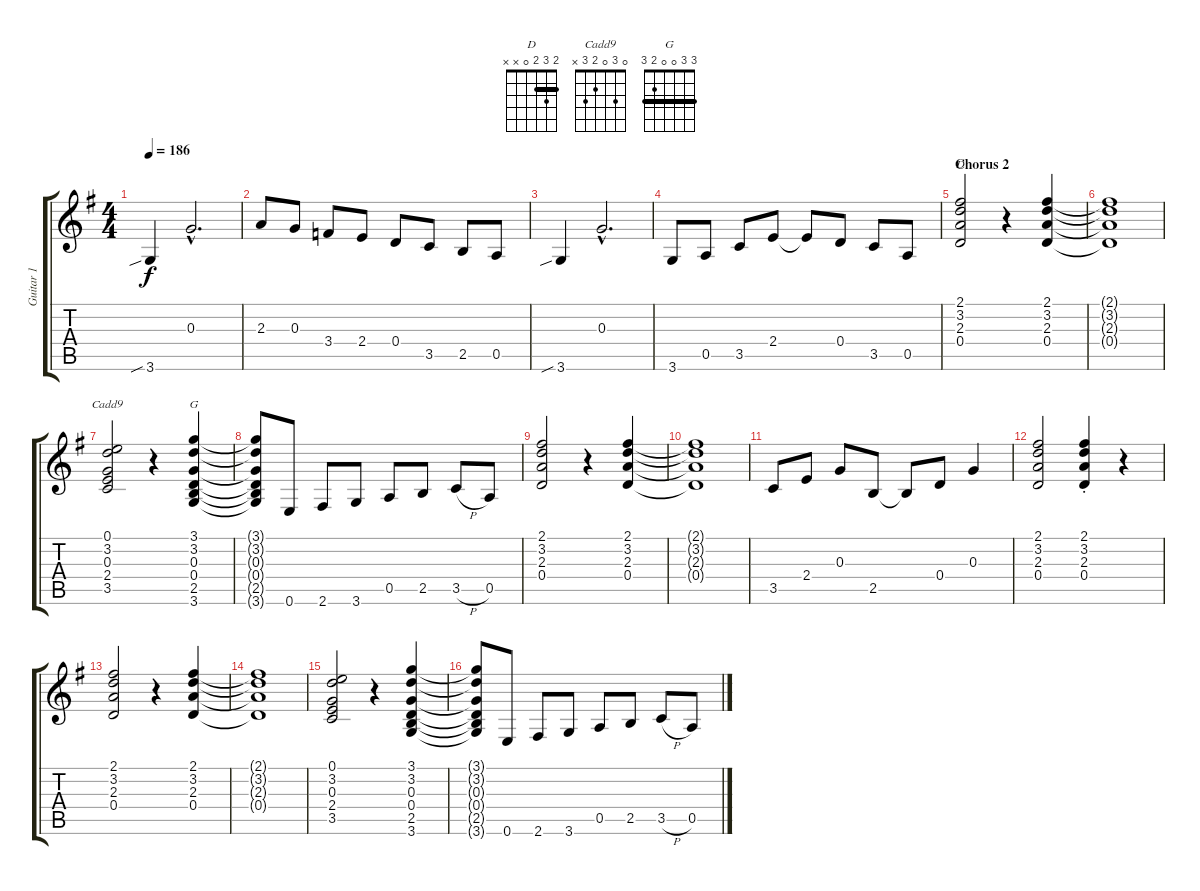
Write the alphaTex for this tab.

\track ("Guitar 1" "Guitar 1") {instrument electricguitarmuted}
\staff {score tabs}
\tuning (E4 B3 G3 D3 A2 E2) {hide}
\chord ("D" 2 3 2 0 x x) {barre 2}
\chord ("Cadd9" 0 3 0 2 3 x)
\chord ("G" 3 3 0 0 2 3) {barre 3}
\ts (4 4)
\tempo 186
\clef g2
\ks g
3.6{sib}.4{dy f} 0.3{hac}.2{d} |
2.3.8 0.3.8 3.4.8 2.4.8 0.4.8 3.5.8 2.5.8 0.5.8 |
3.6{sib}.4 0.3{hac}.2{d} |
3.6.8 0.5.8 3.5.8 2.4.8 2.4{t}.8 0.4.8 3.5.8 0.5.8 |
\section ("" "Chorus 2")
(2.1 3.2 2.3 0.4).2{ch "D"} r.4 (2.1 3.2 2.3 0.4).4 |
(2.1{t} 3.2{t} 2.3{t} 0.4{t}).1 |
(0.1 3.2 0.3 2.4 3.5).2{ch "Cadd9"} r.4 (3.1 3.2 0.3 0.4 2.5 3.6).4{ch "G"} |
(3.1{t} 3.2{t} 0.3{t} 0.4{t} 2.5{t} 3.6{t}).8 0.6.8 2.6.8 3.6.8 0.5.8 2.5.8 3.5{h}.8 0.5.8 |
(2.1 3.2 2.3 0.4).2 r.4 (2.1 3.2 2.3 0.4).4 |
(2.1{t} 3.2{t} 2.3{t} 0.4{t}).1 |
3.5.8 2.4.8 0.3.8 2.5.8 2.5{t}.8 0.4.8 0.3.4 |
(2.1 3.2 2.3 0.4).2 (2.1{st} 3.2{st} 2.3{st} 0.4{st}).4 r.4 |
(2.1 3.2 2.3 0.4).2 r.4 (2.1 3.2 2.3 0.4).4 |
(2.1{t} 3.2{t} 2.3{t} 0.4{t}).1 |
(0.1 3.2 0.3 2.4 3.5).2 r.4 (3.1 3.2 0.3 0.4 2.5 3.6).4 |
(3.1{t} 3.2{t} 0.3{t} 0.4{t} 2.5{t} 3.6{t}).8 0.6.8 2.6.8 3.6.8 0.5.8 2.5.8 3.5{h}.8 0.5.8
